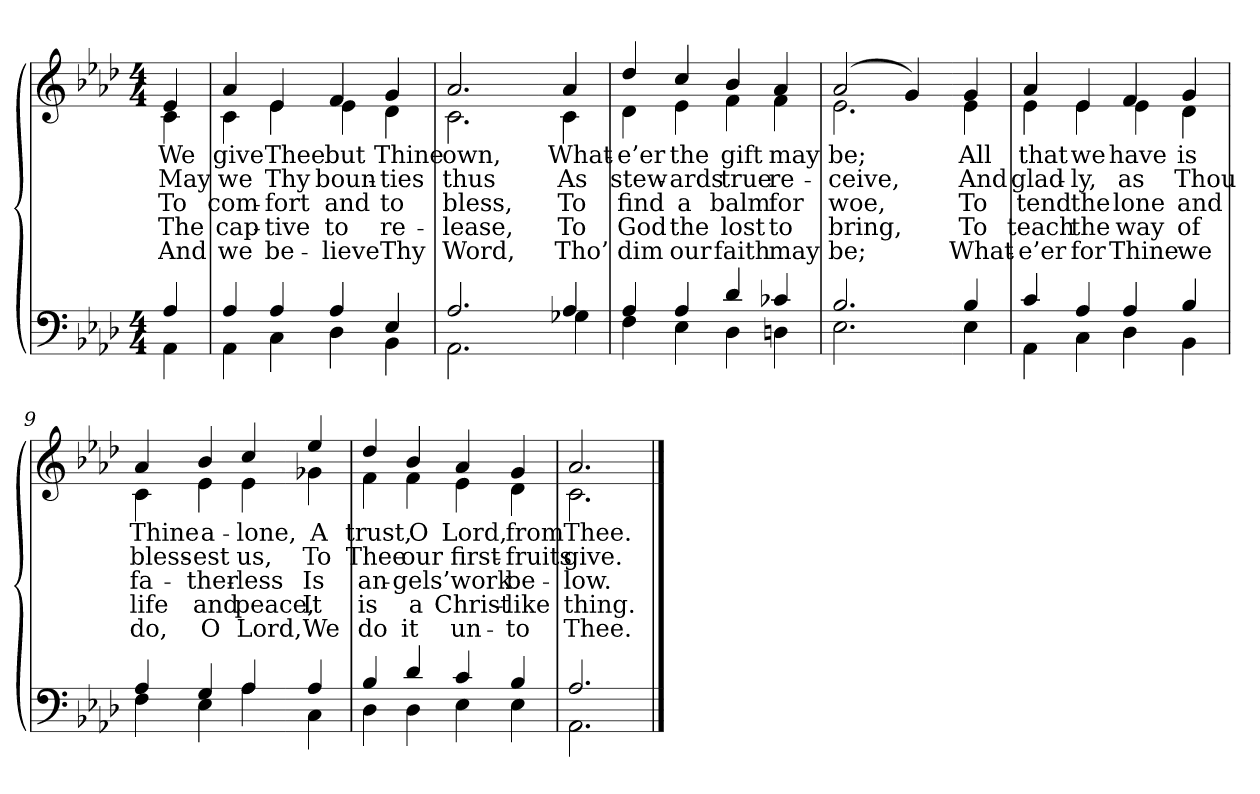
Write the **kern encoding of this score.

**kern	**kern	**text	**text	**text	**text	**text
*part2	*part1	*part1	*part1	*part1	*part1	*part1
*staff2	*staff1	*staff1	*staff1	*staff1	*staff1	*staff1
*clefF4	*clefG2	*	*	*	*	*
*k[b-e-a-d-]	*k[b-e-a-d-]	*	*	*	*	*
*M4/4	*M4/4	*	*	*	*	*
=1	=1	=1	=1	=1	=1	=1
*^	*	*	*	*	*	*
!	!	!LO:TX:b:i:t=Verse	!	!	!	!	!
!	!	!	!LO:LY:b	!LO:LY:b	!LO:LY:b	!LO:LY:b	!LO:LY:b
*	*	*^	*	*	*	*	*
4A-/	4AA-\	4e-/	4c\	We	May	To	The	And
=2	=2	=2	=2	=2	=2	=2	=2	=2
!	!	!	!	!LO:LY:b	!LO:LY:b	!LO:LY:b	!LO:LY:b	!LO:LY:b
4A-/	4AA-\	4a-/	4c\	give	we	com-	cap-	we
!	!	!	!	!LO:LY:b	!LO:LY:b	!LO:LY:b	!LO:LY:b	!LO:LY:b
4A-/	4C\	4e-/	4e-\	Thee	Thy	-fort	-tive	be-
!	!	!	!	!LO:LY:b	!LO:LY:b	!LO:LY:b	!LO:LY:b	!LO:LY:b
4A-/	4D-\	4f/	4e-\	but	boun-	and	to	-lieve
!	!	!	!	!LO:LY:b	!LO:LY:b	!LO:LY:b	!LO:LY:b	!LO:LY:b
4E-/	4BB-\	4g/	4d-\	Thine	-ties	to	re-	Thy
=3	=3	=3	=3	=3	=3	=3	=3	=3
!	!	!	!	!LO:LY:b	!LO:LY:b	!LO:LY:b	!LO:LY:b	!LO:LY:b
2.A-/	2.AA-\	2.a-/	2.c\	own,	thus	bless,	-lease,	Word,
!!LO:LB:g=z	!!
=4-	=4-	=4-	=4-	=4-	=4-	=4-	=4-	=4-
!	!	!	!	!LO:LY:b	!LO:LY:b	!LO:LY:b	!LO:LY:b	!LO:LY:b
4A-/	4G-X\	4a-/	4c\	What-	As	To	To	Tho’
=5	=5	=5	=5	=5	=5	=5	=5	=5
!	!	!	!	!LO:LY:b	!LO:LY:b	!LO:LY:b	!LO:LY:b	!LO:LY:b
4A-/	4F\	4dd-/	4d-\	-e’er	stew-	find	God	dim
!	!	!	!	!LO:LY:b	!LO:LY:b	!LO:LY:b	!LO:LY:b	!LO:LY:b
4A-/	4E-\	4cc/	4e-\	the	-ards	a	the	our
!	!	!	!	!LO:LY:b	!LO:LY:b	!LO:LY:b	!LO:LY:b	!LO:LY:b
4d-/	4D-\	4b-/	4f\	gift	true	balm	lost	faith
!	!	!	!	!LO:LY:b	!LO:LY:b	!LO:LY:b	!LO:LY:b	!LO:LY:b
4c-X/	4Dn\	4a-/	4f\	may	re-	for	to	may
=6	=6	=6	=6	=6	=6	=6	=6	=6
!	!	!	!	!LO:LY:b	!LO:LY:b	!LO:LY:b	!LO:LY:b	!LO:LY:b
2.B-/	2.E-\	(>2a-/	2.e-\	be;	-ceive,	woe,	bring,	be;
.	.	4g/)	.	.	.	.	.	.
!!LO:LB:g=z	!!
=7-	=7-	=7-	=7-	=7-	=7-	=7-	=7-	=7-
!	!	!	!	!LO:LY:b	!LO:LY:b	!LO:LY:b	!LO:LY:b	!LO:LY:b
4B-/	4E-\	4g/	4e-\	All	And	To	To	What-
=8	=8	=8	=8	=8	=8	=8	=8	=8
!	!	!	!	!LO:LY:b	!LO:LY:b	!LO:LY:b	!LO:LY:b	!LO:LY:b
4c/	4AA-\	4a-/	4e-\	that	glad-	tend	teach	-e’er
!	!	!	!	!LO:LY:b	!LO:LY:b	!LO:LY:b	!LO:LY:b	!LO:LY:b
4A-/	4C\	4e-/	4e-\	we	-ly,	the	the	for
!	!	!	!	!LO:LY:b	!LO:LY:b	!LO:LY:b	!LO:LY:b	!LO:LY:b
4A-/	4D-\	4f/	4e-\	have	as	lone	way	Thine
!	!	!	!	!LO:LY:b	!LO:LY:b	!LO:LY:b	!LO:LY:b	!LO:LY:b
4B-/	4BB-\	4g/	4d-\	is	Thou	and	of	we
=9	=9	=9	=9	=9	=9	=9	=9	=9
!	!	!	!	!LO:LY:b	!LO:LY:b	!LO:LY:b	!LO:LY:b	!LO:LY:b
4A-/	4F\	4a-/	4c\	Thine	bless-	fa-	life	do,
!	!	!	!	!LO:LY:b	!LO:LY:b	!LO:LY:b	!LO:LY:b	!LO:LY:b
4G/	4E-\	4b-/	4e-\	a-	-est	-ther-	and	O
!	!	!	!	!LO:LY:b	!LO:LY:b	!LO:LY:b	!LO:LY:b	!LO:LY:b
4A-/	4A-\	4cc/	4e-\	-lone,	us,	-less	peace,	Lord,
!!LO:LB:g=z	!!
=10-	=10-	=10-	=10-	=10-	=10-	=10-	=10-	=10-
!	!	!	!	!LO:LY:b	!LO:LY:b	!LO:LY:b	!LO:LY:b	!LO:LY:b
4A-/	4C\	4ee-/	4g-X\	A	To	Is	It	We
=11	=11	=11	=11	=11	=11	=11	=11	=11
!	!	!	!	!LO:LY:b	!LO:LY:b	!LO:LY:b	!LO:LY:b	!LO:LY:b
4B-/	4D-\	4dd-/	4f\	trust,	Thee	an-	is	do
!	!	!	!	!LO:LY:b	!LO:LY:b	!LO:LY:b	!LO:LY:b	!LO:LY:b
4d-/	4D-\	4b-/	4f\	O	our	-gels’	a	it
!	!	!	!	!LO:LY:b	!LO:LY:b	!LO:LY:b	!LO:LY:b	!LO:LY:b
4c/	4E-\	4a-/	4e-\	Lord,	first-	work	Christ--	un-
!	!	!	!	!LO:LY:b	!LO:LY:b	!LO:LY:b	!LO:LY:b	!LO:LY:b
4B-/	4E-\	4g/	4d-\	from	-fruits	be-	-like	-to
=12	=12	=12	=12	=12	=12	=12	=12	=12
!	!	!	!	!LO:LY:b	!LO:LY:b	!LO:LY:b	!LO:LY:b	!LO:LY:b
2.A-/	2.AA-\	2.a-/	2.c\	Thee.	give.	-low.	thing.	Thee.
*v	*v	*	*	*	*	*	*	*
*	*v	*v	*	*	*	*	*
==	==	==	==	==	==	==
*-	*-	*-	*-	*-	*-	*-
